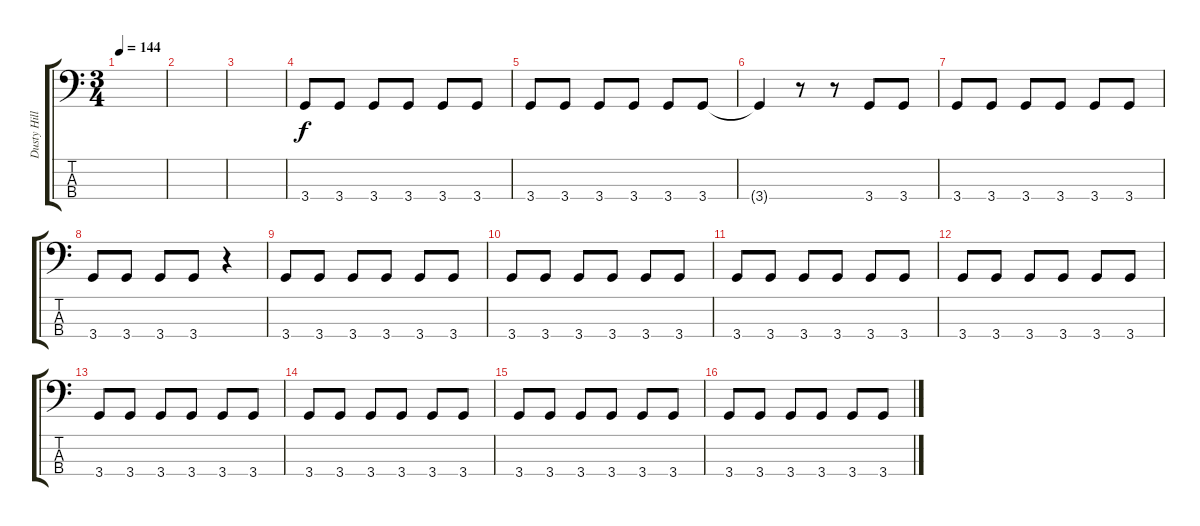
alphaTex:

\track ("Dusty Hill" "Dusty Hill") {instrument electricbassfinger}
\staff {score tabs}
\tuning (G2 D2 A1 E1) {hide}
\ts (3 4)
\tempo 144
\clef f4
\ks c
|
|
|
3.4.8 3.4.8 3.4.8 3.4.8 3.4.8 3.4.8 |
3.4.8 3.4.8 3.4.8 3.4.8 3.4.8 3.4.8 |
3.4{t}.4 r.8 r.8 3.4.8 3.4.8 |
3.4.8 3.4.8 3.4.8 3.4.8 3.4.8 3.4.8 |
3.4.8 3.4.8 3.4.8 3.4.8 r.4 |
3.4.8 3.4.8 3.4.8 3.4.8 3.4.8 3.4.8 |
3.4.8 3.4.8 3.4.8 3.4.8 3.4.8 3.4.8 |
3.4.8 3.4.8 3.4.8 3.4.8 3.4.8 3.4.8 |
3.4.8 3.4.8 3.4.8 3.4.8 3.4.8 3.4.8 |
3.4.8 3.4.8 3.4.8 3.4.8 3.4.8 3.4.8 |
3.4.8 3.4.8 3.4.8 3.4.8 3.4.8 3.4.8 |
3.4.8 3.4.8 3.4.8 3.4.8 3.4.8 3.4.8 |
3.4.8 3.4.8 3.4.8 3.4.8 3.4.8 3.4.8
